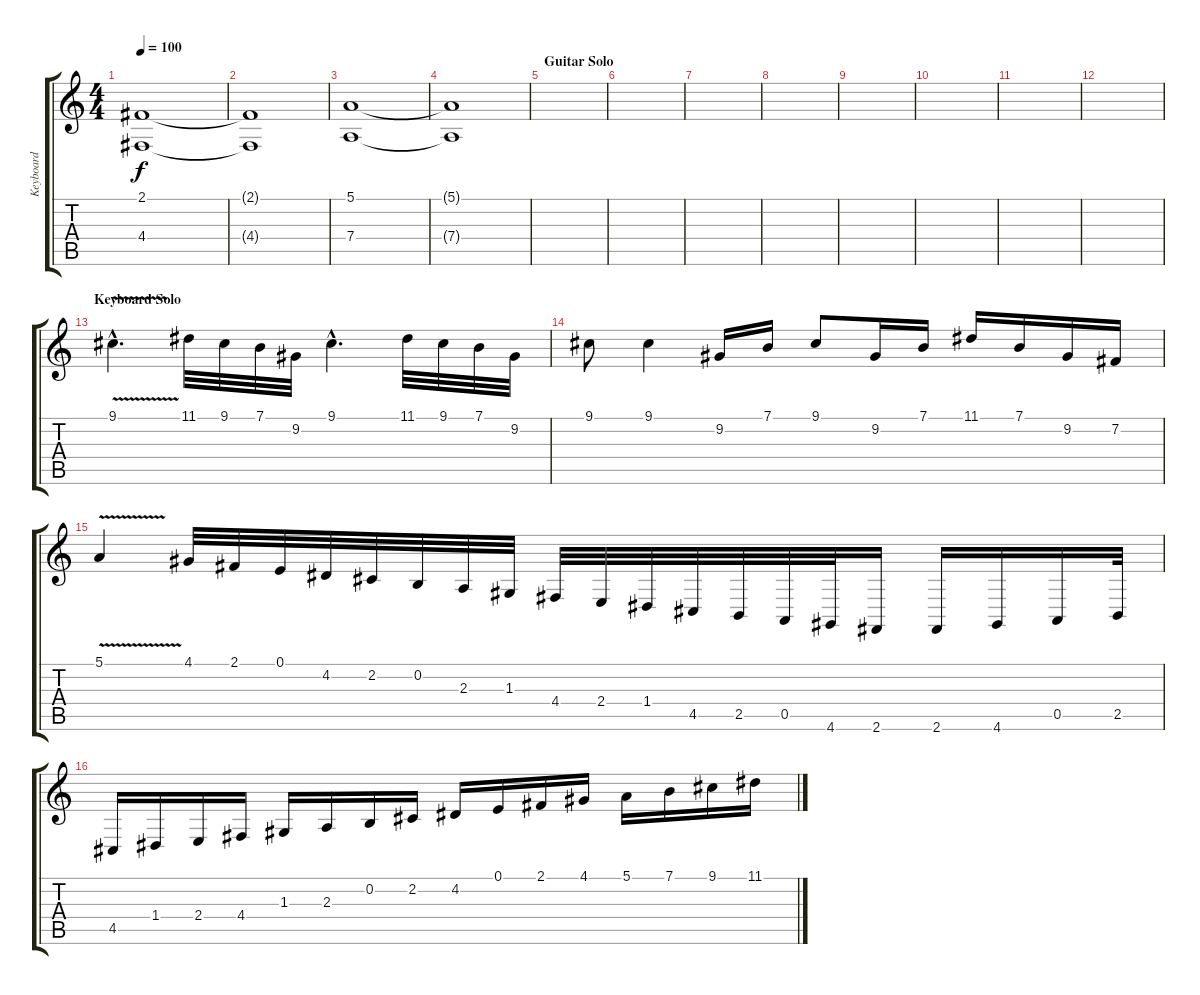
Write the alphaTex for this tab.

\track ("Keyboard" "Keyboard") {instrument stringensemble1}
\staff {score tabs}
\tuning (E4 B3 G3 D3 A2 E2) {hide}
\ts (4 4)
\tempo 100
\clef g2
\ks c
(2.1 4.4).1{dy f} |
(2.1{t} 4.4{t}).1 |
(5.1 7.4).1 |
(5.1{t} 7.4{t}).1 |
\section ("" "Guitar Solo")
|
|
|
|
|
|
|
|
\section ("" "Keyboard Solo")
9.1{v hac}.4{d volume 10 instrument lead1square} 11.1.32 9.1.32 7.1.32 9.2.32 9.1{hac}.4{d} 11.1.32 9.1.32 7.1.32 9.2.32 |
9.1.8 9.1.4 9.2.16 7.1.16 9.1.8 9.2.16 7.1.16 11.1.16 7.1.16 9.2.16 7.2.16 |
5.1{v}.4 4.1.32 2.1.32 0.1.32 4.2.32 2.2.32 0.2.32 2.3.32 1.3.32 4.4.32 2.4.32 1.4.32 4.5.32 2.5.32 0.5.32 4.6.32 2.6.16 2.6.16 4.6.16 0.5.16 2.5.32 |
4.5.16 1.4.16 2.4.16 4.4.16 1.3.16 2.3.16 0.2.16 2.2.16 4.2.16 0.1.16 2.1.16 4.1.16 5.1.16 7.1.16 9.1.16 11.1.16
